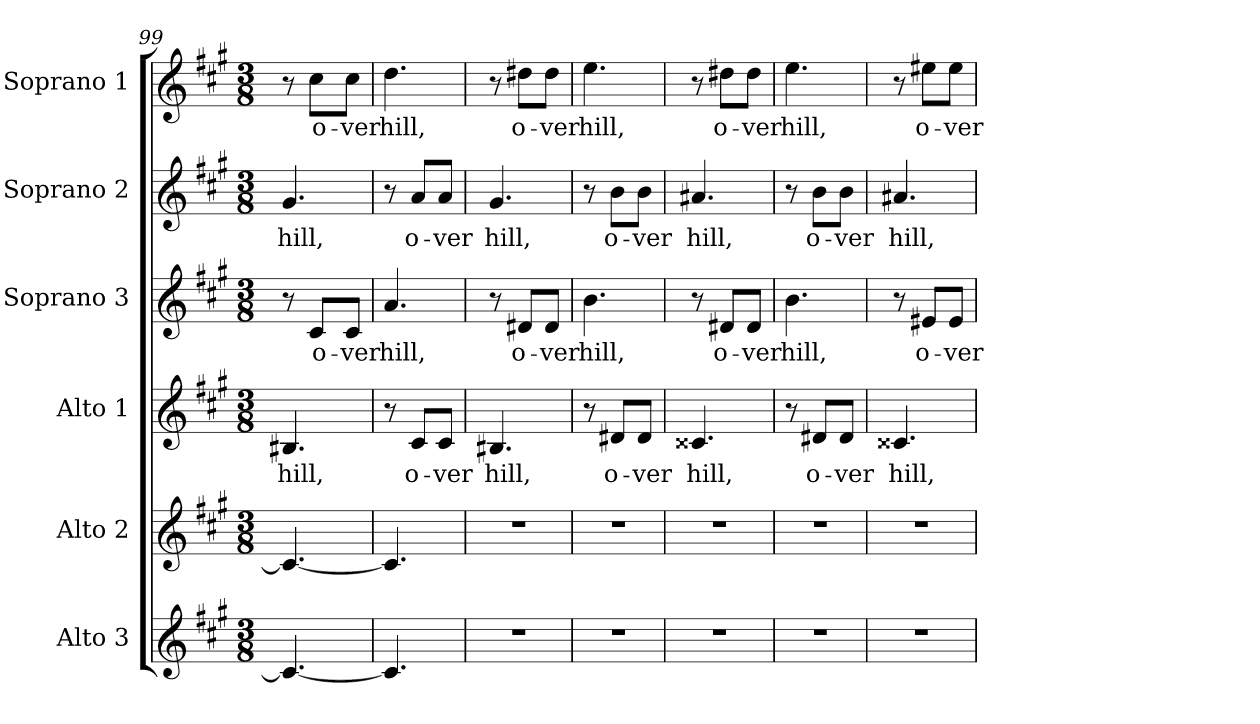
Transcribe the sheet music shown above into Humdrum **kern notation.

**kern	**text	**kern	**text	**kern	**text	**kern	**text	**kern	**text	**kern	**text
*part6	*part6	*part5	*part5	*part4	*part4	*part3	*part3	*part2	*part2	*part1	*part1
*staff6	*staff6	*staff5	*staff5	*staff4	*staff4	*staff3	*staff3	*staff2	*staff2	*staff1	*staff1
*I"Alto 3	*	*I"Alto 2	*	*I"Alto 1	*	*I"Soprano 3	*	*I"Soprano 2	*	*I"Soprano 1	*
*I'A 3	*	*I'A 2	*	*I'A 1	*	*I'S 3	*	*I'S 2	*	*I'S 1	*
*clefG2	*	*clefG2	*	*clefG2	*	*clefG2	*	*clefG2	*	*clefG2	*
*k[f#c#g#]	*	*k[f#c#g#]	*	*k[f#c#g#]	*	*k[f#c#g#]	*	*k[f#c#g#]	*	*k[f#c#g#]	*
*f#:	*	*f#:	*	*f#:	*	*f#:	*	*f#:	*	*f#:	*
*M3/8	*	*M3/8	*	*M3/8	*	*M3/8	*	*M3/8	*	*M3/8	*
=99	=99	=99	=99	=99	=99	=99	=99	=99	=99	=99	=99
!	!	!	!	!	!LO:LY:b	!	!	!	!	!	!
!	!	!	!	!	!	!	!	!	!LO:LY:b	!	!
4.c#/_	.	4.c#/_	.	4.B#X/	hill,	8r	.	4.g#/	hill,	8r	.
!	!	!	!	!	!	!	!LO:LY:b	!	!	!	!
!	!	!	!	!	!	!	!	!	!	!	!LO:LY:b
.	.	.	.	.	.	8c#/L	o-	.	.	8cc#\L	o-
!	!	!	!	!	!	!	!LO:LY:b	!	!	!	!
!	!	!	!	!	!	!	!	!	!	!	!LO:LY:b
.	.	.	.	.	.	8c#/J	-ver	.	.	8cc#\J	-ver
=100	=100	=100	=100	=100	=100	=100	=100	=100	=100	=100	=100
!	!	!	!	!	!	!	!LO:LY:b	!	!	!	!
!	!	!	!	!	!	!	!	!	!	!	!LO:LY:b
4.c#/]	.	4.c#/]	.	8r	.	4.a/	hill,	8r	.	4.dd\	hill,
!	!	!	!	!	!LO:LY:b	!	!	!	!	!	!
!	!	!	!	!	!	!	!	!	!LO:LY:b	!	!
.	.	.	.	8c#/L	o-	.	.	8a/L	o-	.	.
!	!	!	!	!	!LO:LY:b	!	!	!	!	!	!
!	!	!	!	!	!	!	!	!	!LO:LY:b	!	!
.	.	.	.	8c#/J	-ver	.	.	8a/J	-ver	.	.
=101	=101	=101	=101	=101	=101	=101	=101	=101	=101	=101	=101
!	!	!	!	!	!LO:LY:b	!	!	!	!	!	!
!	!	!	!	!	!	!	!	!	!LO:LY:b	!	!
4.r	.	4.r	.	4.B#X/	hill,	8r	.	4.g#/	hill,	8r	.
!	!	!	!	!	!	!	!LO:LY:b	!	!	!	!
!	!	!	!	!	!	!	!	!	!	!	!LO:LY:b
.	.	.	.	.	.	8d#X/L	o-	.	.	8dd#X\L	o-
!	!	!	!	!	!	!	!LO:LY:b	!	!	!	!
!	!	!	!	!	!	!	!	!	!	!	!LO:LY:b
.	.	.	.	.	.	8d#/J	-ver	.	.	8dd#\J	-ver
=102	=102	=102	=102	=102	=102	=102	=102	=102	=102	=102	=102
!	!	!	!	!	!	!	!LO:LY:b	!	!	!	!
!	!	!	!	!	!	!	!	!	!	!	!LO:LY:b
4.r	.	4.r	.	8r	.	4.b\	hill,	8r	.	4.ee\	hill,
!	!	!	!	!	!LO:LY:b	!	!	!	!	!	!
!	!	!	!	!	!	!	!	!	!LO:LY:b	!	!
.	.	.	.	8d#X/L	o-	.	.	8b\L	o-	.	.
!	!	!	!	!	!LO:LY:b	!	!	!	!	!	!
!	!	!	!	!	!	!	!	!	!LO:LY:b	!	!
.	.	.	.	8d#/J	-ver	.	.	8b\J	-ver	.	.
=103	=103	=103	=103	=103	=103	=103	=103	=103	=103	=103	=103
!	!	!	!	!	!LO:LY:b	!	!	!	!	!	!
!	!	!	!	!	!	!	!	!	!LO:LY:b	!	!
4.r	.	4.r	.	4.c##X/	hill,	8r	.	4.a#X/	hill,	8r	.
!	!	!	!	!	!	!	!LO:LY:b	!	!	!	!
!	!	!	!	!	!	!	!	!	!	!	!LO:LY:b
.	.	.	.	.	.	8d#X/L	o-	.	.	8dd#X\L	o-
!	!	!	!	!	!	!	!LO:LY:b	!	!	!	!
!	!	!	!	!	!	!	!	!	!	!	!LO:LY:b
.	.	.	.	.	.	8d#/J	-ver	.	.	8dd#\J	-ver
!!LO:PB:g=z
=104	=104	=104	=104	=104	=104	=104	=104	=104	=104	=104	=104
!	!	!	!	!	!	!	!LO:LY:b	!	!	!	!
!	!	!	!	!	!	!	!	!	!	!	!LO:LY:b
4.r	.	4.r	.	8r	.	4.b\	hill,	8r	.	4.ee\	hill,
!	!	!	!	!	!LO:LY:b	!	!	!	!	!	!
!	!	!	!	!	!	!	!	!	!LO:LY:b	!	!
.	.	.	.	8d#X/L	o-	.	.	8b\L	o-	.	.
!	!	!	!	!	!LO:LY:b	!	!	!	!	!	!
!	!	!	!	!	!	!	!	!	!LO:LY:b	!	!
.	.	.	.	8d#/J	-ver	.	.	8b\J	-ver	.	.
=105	=105	=105	=105	=105	=105	=105	=105	=105	=105	=105	=105
!	!	!	!	!	!LO:LY:b	!	!	!	!	!	!
!	!	!	!	!	!	!	!	!	!LO:LY:b	!	!
4.r	.	4.r	.	4.c##X/	hill,	8r	.	4.a#X/	hill,	8r	.
!	!	!	!	!	!	!	!LO:LY:b	!	!	!	!
!	!	!	!	!	!	!	!	!	!	!	!LO:LY:b
.	.	.	.	.	.	8e#X/L	o-	.	.	8ee#X\L	o-
!	!	!	!	!	!	!	!LO:LY:b	!	!	!	!
!	!	!	!	!	!	!	!	!	!	!	!LO:LY:b
.	.	.	.	.	.	8e#/J	-ver	.	.	8ee#\J	-ver
=	=	=	=	=	=	=	=	=	=	=	=
*-	*-	*-	*-	*-	*-	*-	*-	*-	*-	*-	*-
